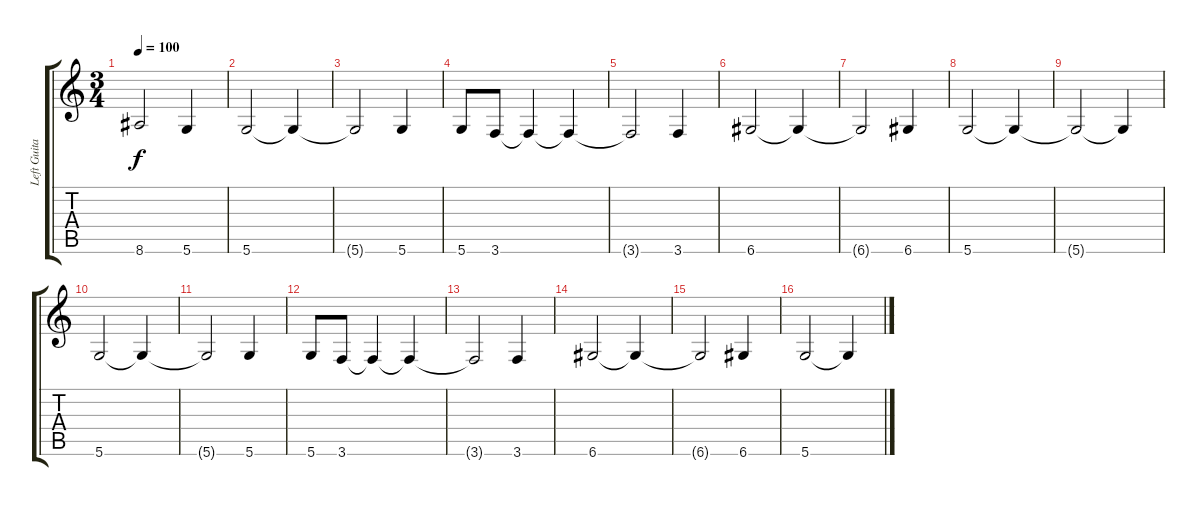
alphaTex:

\track ("Left Guitar" "Left Guita") {instrument distortionguitar}
\staff {score tabs}
\tuning (D4 A3 F3 C3 G2 D2) {hide}
\ts (3 4)
\tempo 100
\clef g2
\ks c
8.6.2{dy f} 5.6.4 |
5.6.2 5.6{t}.4 |
5.6{t}.2 5.6.4 |
5.6.8 3.6.8 3.6{t}.4 3.6{t}.4 |
3.6{t}.2 3.6.4 |
6.6.2 6.6{t}.4 |
6.6{t}.2 6.6.4 |
5.6.2 5.6{t}.4 |
5.6{t}.2 5.6{t}.4 |
5.6.2 5.6{t}.4 |
5.6{t}.2 5.6.4 |
5.6.8 3.6.8 3.6{t}.4 3.6{t}.4 |
3.6{t}.2 3.6.4 |
6.6.2 6.6{t}.4 |
6.6{t}.2 6.6.4 |
5.6.2 5.6{t}.4
